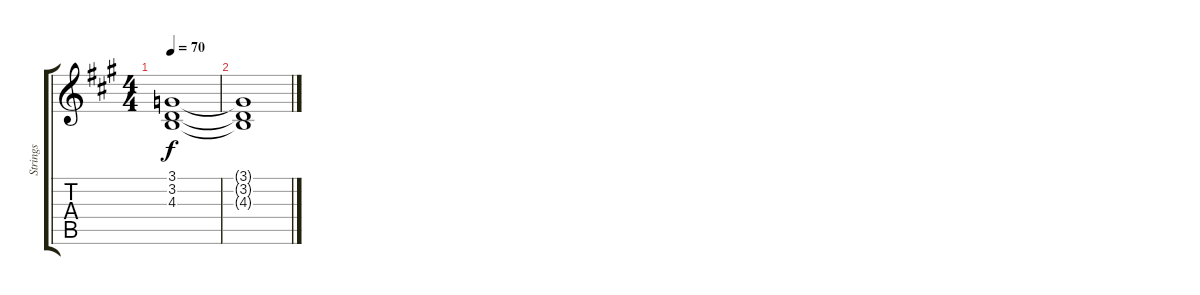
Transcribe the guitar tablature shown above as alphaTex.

\track ("Strings" "Strings") {instrument stringensemble2}
\staff {score tabs}
\tuning (E4 B3 G3 D3 A2 E2) {hide}
\ts (4 4)
\tempo 70
\clef g2
\ks a
(3.1 3.2 4.3).1{dy f} |
(3.1{t} 3.2{t} 4.3{t}).1
